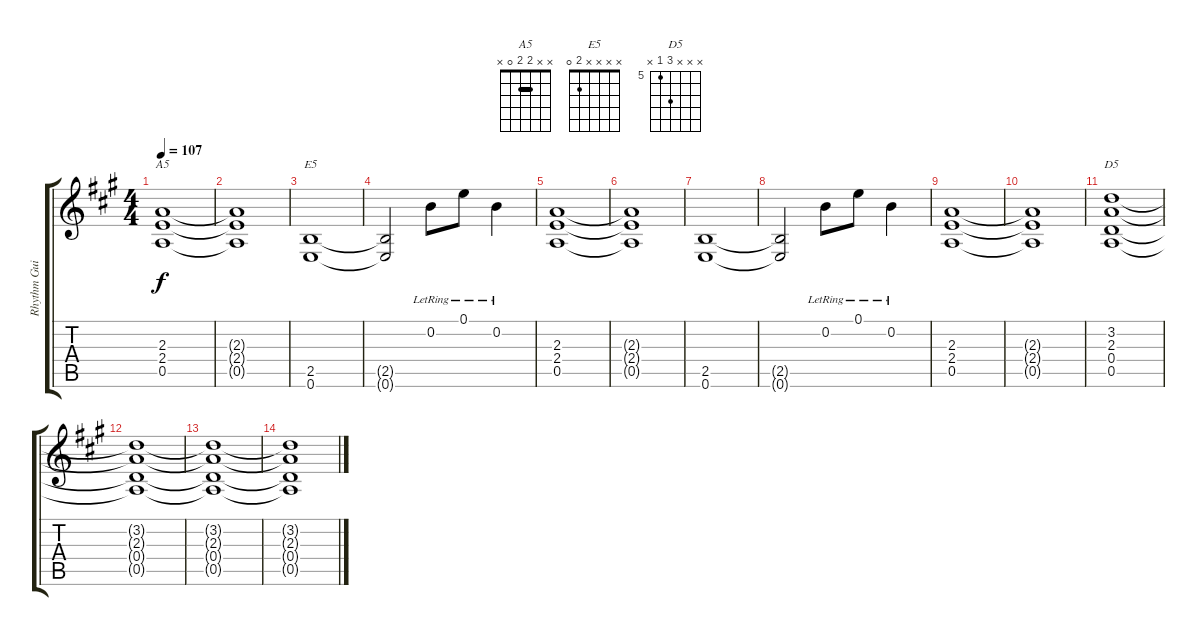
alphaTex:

\track ("Rhythm Guitar" "Rhythm Gui") {instrument overdrivenguitar}
\staff {score tabs}
\tuning (E4 B3 G3 D3 A2 E2) {hide}
\chord ("A5" x x 2 2 0 x) {barre 2}
\chord ("E5" x x x x 2 0)
\chord ("D5" x x x 7 5 x) {firstfret 5}
\ts (4 4)
\tempo 107
\clef g2
\ks a
(2.3 2.4 0.5).1{ch "A5" dy f} |
(2.3{t} 2.4{t} 0.5{t}).1 |
(2.5 0.6).1{ch "E5"} |
(2.5{t} 0.6{t}).2 0.2{lr}.8 0.1{lr}.8 0.2{lr}.4 |
(2.3 2.4 0.5).1 |
(2.3{t} 2.4{t} 0.5{t}).1 |
(2.5 0.6).1 |
(2.5{t} 0.6{t}).2 0.2{lr}.8 0.1{lr}.8 0.2{lr}.4 |
(2.3 2.4 0.5).1 |
(2.3{t} 2.4{t} 0.5{t}).1 |
(3.2 2.3 0.4 0.5).1{ch "D5" volume 0} |
(3.2{t} 2.3{t} 0.4{t} 0.5{t}).1 |
(3.2{t} 2.3{t} 0.4{t} 0.5{t}).1 |
(3.2{t} 2.3{t} 0.4{t} 0.5{t}).1
